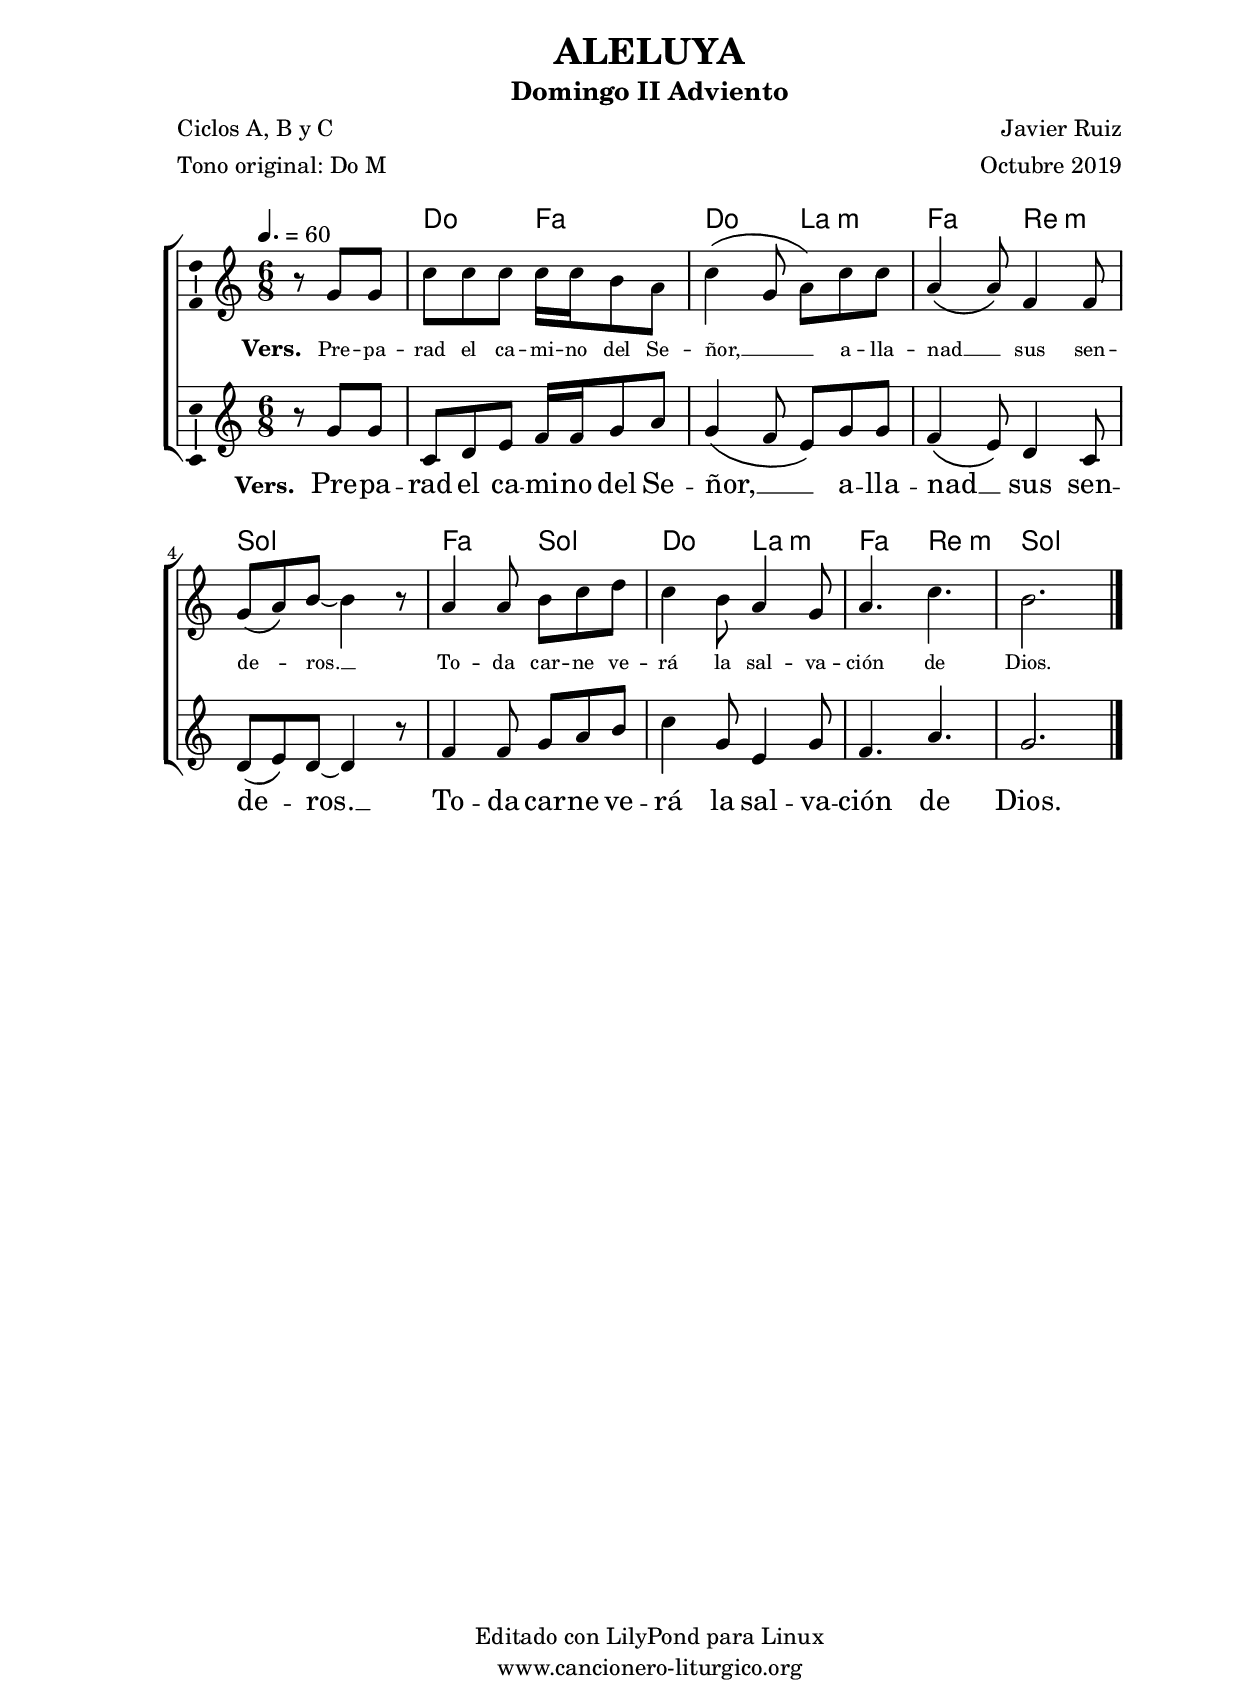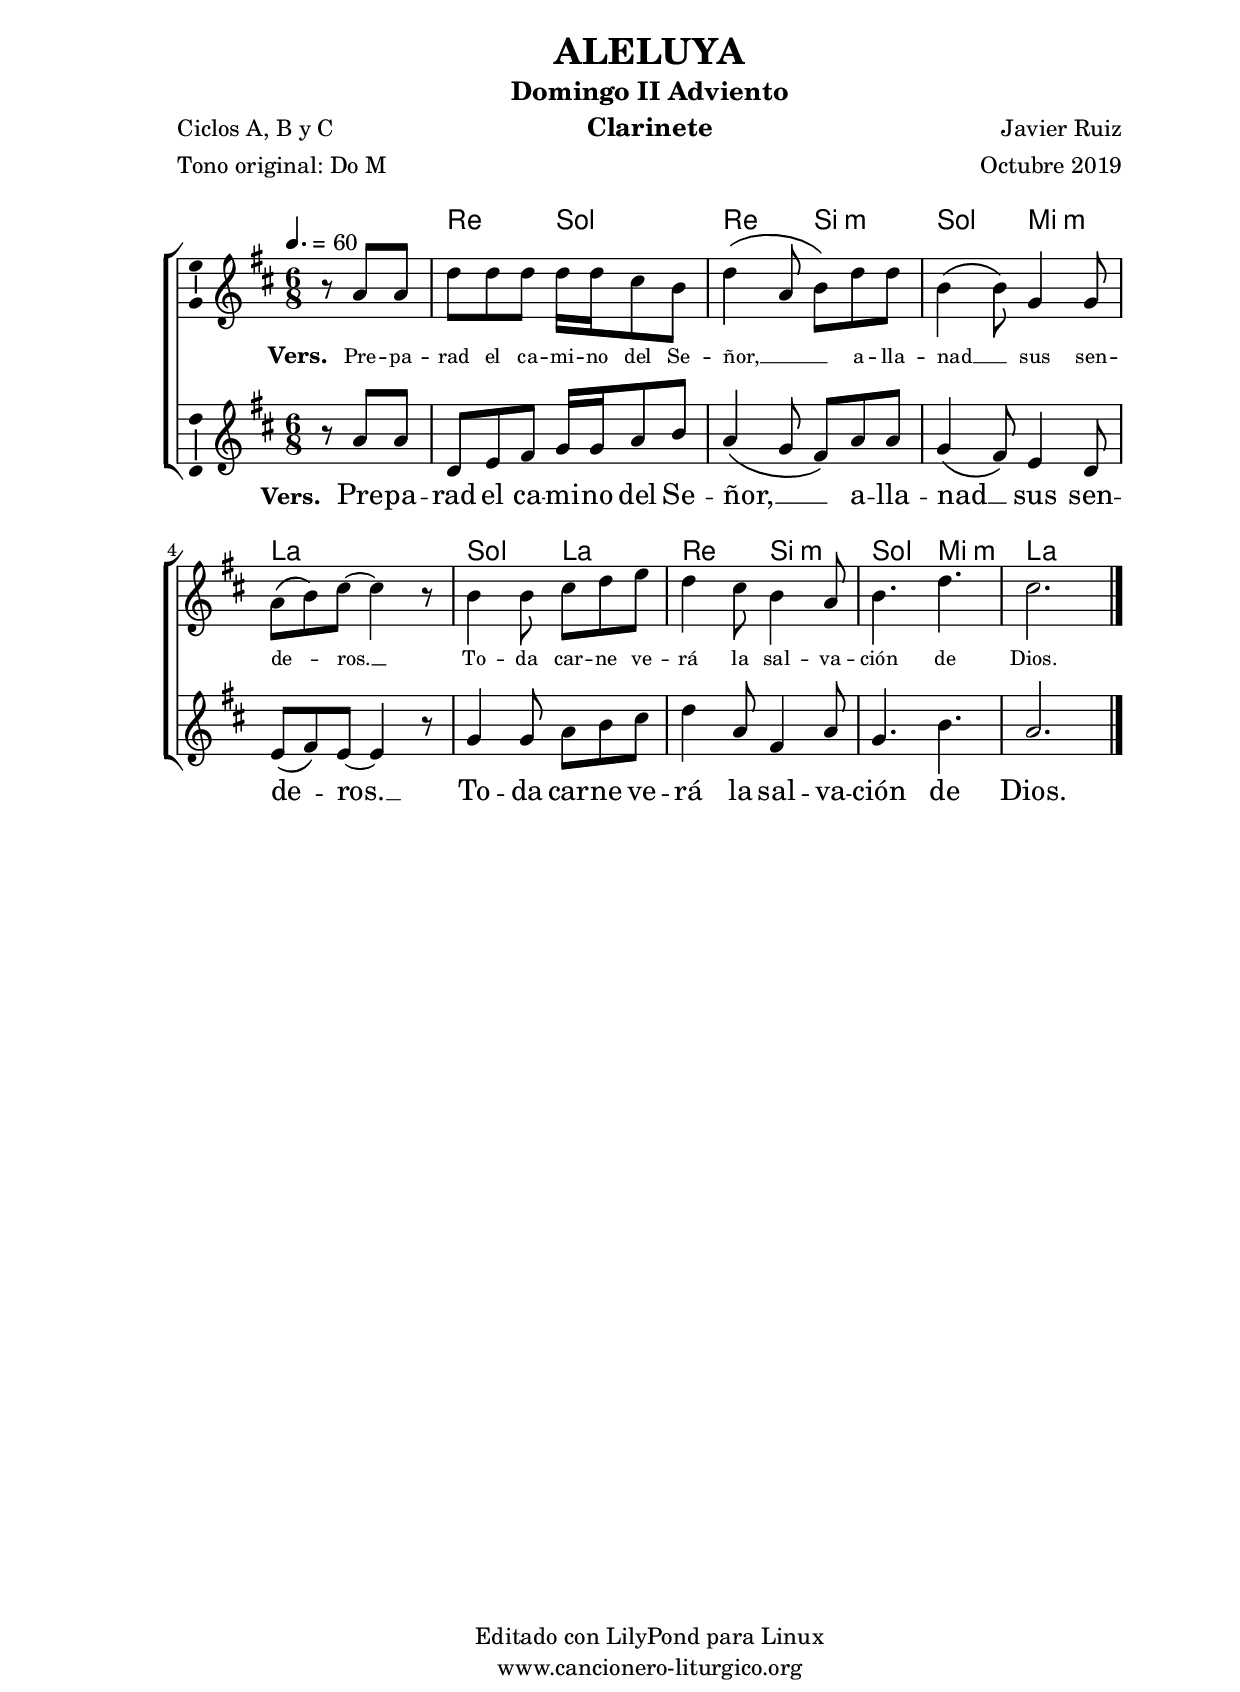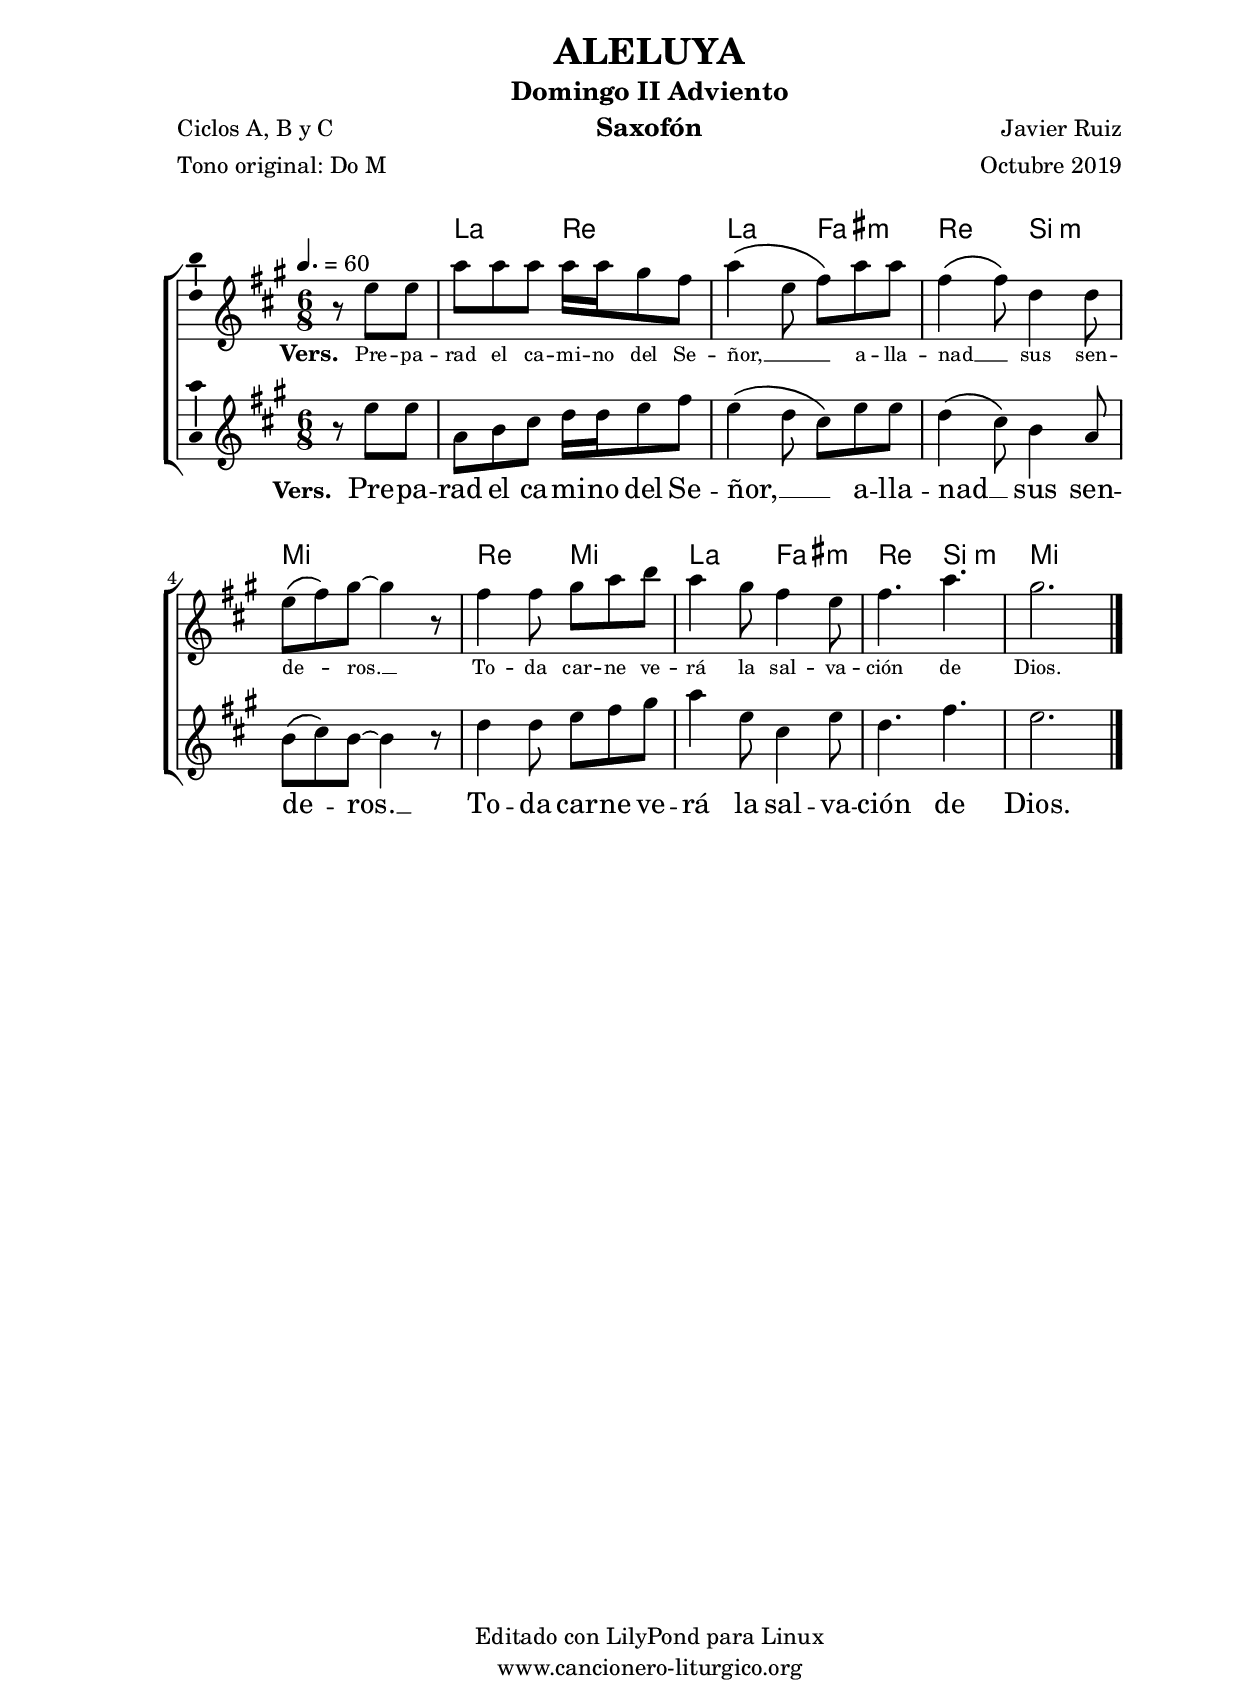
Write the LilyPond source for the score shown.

%
%para convertir .midi en .wav:
%timidity filename.midi -Ow -o finename.wav
%
%
%Para convertir de .wav a .mp3:
%lame -h -m j filename.wav
%
%
%para escuchar el midi:
%timidity nombrefichero.midi
%


%versión de lilypond para la que se ha escrito esta partitura:
\version "2.16.0"

	%Tamaño papel
	#(set-default-paper-size "a4")
	%Tamaño partitura
	#(set-global-staff-size 20)
	%No responde al pulsar sobre una nota
	#(ly:set-option 'point-and-click #f)

%parámetros del encabezamiento:
\header {
	title = "ALELUYA"
	subtitle = "Domingo II Adviento"
	composer = "Javier Ruiz"
	poet = "Ciclos A, B y C"
	meter = "Tono original: Do M"
	arranger = "Octubre 2019"
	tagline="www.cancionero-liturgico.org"
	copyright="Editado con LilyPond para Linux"
	}

%parámetros asociados al papel:
\paper  {
	oddHeaderMarkup = \markup {\fill-line { \on-the-fly #not-first-page \fromproperty #'header:title \on-the-fly #not-first-page \fromproperty #'header:composer }}
	evenHeaderMarkup = \markup {\fill-line { \fromproperty #'header:composer \fromproperty #'header:title }}
	#(set-paper-size "a4")
	print-page-number = ##f
	first-page-number = 1
	print-first-page-number = ##f
%	head-separation = 3.0 \cm
	top-margin = 1.5 \cm
%	top-margin = 2.0 \cm
%%%	bottom-margin = 0.5\cm
	bottom-margin = 0.2\cm
	left-margin = 3.0 \cm
	line-width = 16.0 \cm 
	indent = 0\mm
	interscoreline = 2.\mm
	between-system-space = 15\mm
%	para que las partituras no llenen la hoja:
	ragged-bottom = ##t
%	idem para la última hoja:
	ragged-last-bottom = ##f
%	para que las partituras llenen el ancho del papel:
	ragged-last = ##f
	after-title-space = 2.5 \cm
%page-count=2
system-count=2

	%Flexible Vertical Spacing
%	markup-markup-spacing =
%	#'((basic-distance . 15) (minimum-distance . 15) (padding . 3))
	markup-system-spacing =
	#'((basic-distance . 15) (minimum-distance . 15) (padding . 3))
	system-system-spacing =
	#'((basic-distance . 15) (minimum-distance . 15) (padding . 3))
	score-system-spacing =
	#'((basic-distance . 15) (minimum-distance . 15) (padding . 5))
%	top-system-spacing = % header
%	#'((basic-distance . 8) (minimum-distance . 0) (padding . 0))
%	top-markup-spacing =
%	#'((basic-distance . 20) (minimum-distance . 20) (padding . 0))
	last-bottom-spacing = % footer
	#'((basic-distance . 5) (minimum-distance . 5) (padding . 0))
%	score-markup-spacing =
%	#'((basic-distance . 16) (minimum-distance . 13) (padding . 0))

	}


%parámetros que afectan a toda la partitura:
global =  {
	%clave de sol (G):
	\clef G
	%armadura:
%	\transpose ees f
	\key c \major
	\tempo 4.=60
	\set Score.tempoHideNote = ##f
	}


acordes = {
	\italianChords
	\chordmode {
%	\transpose ees f
{

s4.
c4. f c a:m f d:m g2. f4. g c a:m f d:m g2.

	}
	}
}


melodiatrompeta = 
%	\transpose ees f
{

	\relative c''{
	\time 6/8

\partial4.
r4.
r2.
e4 d8 c4 b8
c4 c8 a b a
g8 f g~g4.
r2.
e'4 d8 c4 b8
c4 c8 a b c
d2.

}
	\bar "|."
	}


melodiabajo = 
%	\transpose ees f
{

	%clave de fa (F):
	\clef F

	\relative c{
	\time 6/8

\partial4.
r4.
c4 c8 f4 f8
c4 d8 e4 c8
f4 f8 d4 d8
g,4 g8 b d b
f'4 g8 a b a
c8 g e c d e
f4 e8 d4 c8
g2.

}
	\bar "|."
	}





melodiatres = 
%	\transpose ees f
{

	\relative c'{
	\time 6/8

\partial4.
r8 g'8 g
c8 c c c16 c b8 a
c4 \(g8 a\) c8 c
a4 \(a8\) f4 f8
g8 \(a\) b8~b4 r8
a4 a8 b c d
c4 b8 a4 g8
a4. c
b2.

}

	\bar "|."
	}


melodia = 
%	\transpose ees f
{

	\relative c'{
	\time 6/8

\partial4.
r8 g'8 g
c,8 d e f16 f g8 a
g4 \(f8 e\) g8 g
f4 \(e8\) d4 c8
d8 \(e\) d8~d4 r8
f4 f8 g a b
c4 g8 e4 g8
f4. a
g2.

}

	\bar "|."
	}


texto = \lyricmode {
\set stanza =#"Vers. " Pre -- pa -- rad el ca -- mi -- no del Se -- ñor, __ _ _ a -- lla -- nad __ _ sus sen -- de -- _ ros. __
To -- da car -- ne ve -- rá la sal -- va -- ción de Dios.

	}

textotres = \lyricmode {
\override LyricText #'font-size = #-1
\set stanza =#"Vers. " Pre -- pa -- rad el ca -- mi -- no del Se -- ñor, __ _ _ a -- lla -- nad __ _ sus sen -- de -- _ ros. __
To -- da car -- ne ve -- rá la sal -- va -- ción de Dios.

	}


acordesStaff = \context ChordNames = acordesStaff <<
	\set chordChanges = ##t
	\acordes
	>>

voztrompetaStaff = \context Voice = voztrompetaStaff
<<
	\override Staff.StaffSymbol #'staff-space = #(magstep -0.35)
	\set Staff.midiInstrument = #"trumpet"
	\set Staff.midiMinimumVolume = #0.4
	\set Staff.midiMaximumVolume = #0.6
	\global
	\melodiatrompeta
	>>

voztresStaff = \context Voice = voztresStaff
\with {\consists "Ambitus_engraver"}
<<
%	\override Staff.StaffSymbol #'staff-space = #(magstep -0.35)
	\set Staff.midiInstrument = #"violin"
	\set Staff.midiMinimumVolume = #0.6
	\set Staff.midiMaximumVolume = #0.8
	\global
	\relative c' \melodiatres
	>>

vozStaff = \context Voice = vozStaff
\with {\consists "Ambitus_engraver"}
<<
%	\set Staff.instrumentName = ""
%	\set Staff.shortInstrumentName = ""
%	\set Staff.midiInstrument = #"clarinet"
%	\set Staff.midiInstrument = #"cello"
	\set Staff.midiInstrument = #"flute"
%	\set Staff.midiInstrument = #"electric guitar (jazz)"
%	\set Staff.midiInstrument = #"english horn"
%	\set Staff.midiInstrument = #"violin"
%	\set Staff.midiInstrument = #"glockenspiel"
	\set Staff.midiMinimumVolume = #0.8
	\set Staff.midiMaximumVolume = #1.0
	\global
	\melodia
	>>

vozbajoStaff = \context Voice = vozbajoStaff
<<
	\override Staff.StaffSymbol #'staff-space = #(magstep -0.35)
	\set Staff.midiInstrument = #"english horn"
	\set Staff.midiMinimumVolume = #0.6
	\set Staff.midiMaximumVolume = #0.8
	\global
	\melodiabajo
	>>

textoStaff = \context Lyrics = textoStaff <<
	\lyricsto vozStaff \texto
	>>

textotresStaff = \context Lyrics = textotresStaff <<
	\lyricsto voztresStaff \textotres
	>>


\book {
	\score {
		<<
		\context ChoirStaff {
%			\override StaffGroup.SystemStartBracket #'collapse-height = #1
%			\override Score.SystemStartBar #'collapse-height = #1
			<<
			\acordesStaff
%			\voztrompetaStaff
			\voztresStaff
			\textotresStaff
			\vozStaff
			\textoStaff
%			\vozbajoStaff
			>>
			}
		>>
		\layout {
	    		\context {
				\Lyrics
				\override LyricText #'font-size = #2
				}
	   		 \context {
				\Score
				\override StaffSymbol #'staff-space = #(magstep +3)
				}
			}
		}
	\score {
		\unfoldRepeats
		<<
		\context ChoirStaff {
			<<
			\acordesStaff
			\voztrompetaStaff
			\voztresStaff
			\vozStaff
			\vozbajoStaff
			>>
			}
		>>
		\midi {
	  		\context {
	  			\Score
				tempoWholesPerMinute = #(ly:make-moment 70 4)
				}
			}
		}
	}


%Partitura para clarinete
#(define output-suffix "C")
\book {
	\header{
		instrument = "Clarinete"
		}
	\score {
		<<
		\context ChoirStaff {
%			\override StaffGroup.SystemStartBracket #'collapse-height = #1
%			\override Score.SystemStartBar #'collapse-height = #1
\transpose c d
			<<
			\acordesStaff
%			\voztrompetaStaff
			\voztresStaff
			\textotresStaff
			\vozStaff
			\textoStaff
%			\vozbajoStaff
			>>
			}
		>>
		\layout {
	    		\context {
				\Lyrics
				\override LyricText #'font-size = #2
				}
	   		 \context {
				\Score
				\override StaffSymbol #'staff-space = #(magstep +3)
				}
			}
		}
	}


%Partitura para saxofón
#(define output-suffix "S")
\book {
	\header{
		instrument = "Saxofón"
		}
	\score {
		<<
		\context ChoirStaff {
%			\override StaffGroup.SystemStartBracket #'collapse-height = #1
%			\override Score.SystemStartBar #'collapse-height = #1
\transpose c a
			<<
			\acordesStaff
%			\voztrompetaStaff
			\voztresStaff
			\textotresStaff
			\vozStaff
			\textoStaff
%			\vozbajoStaff
			>>
			}
		>>
		\layout {
	    		\context {
				\Lyrics
				\override LyricText #'font-size = #2
				}
	   		 \context {
				\Score
				\override StaffSymbol #'staff-space = #(magstep +3)
				}
			}
		}
	}


